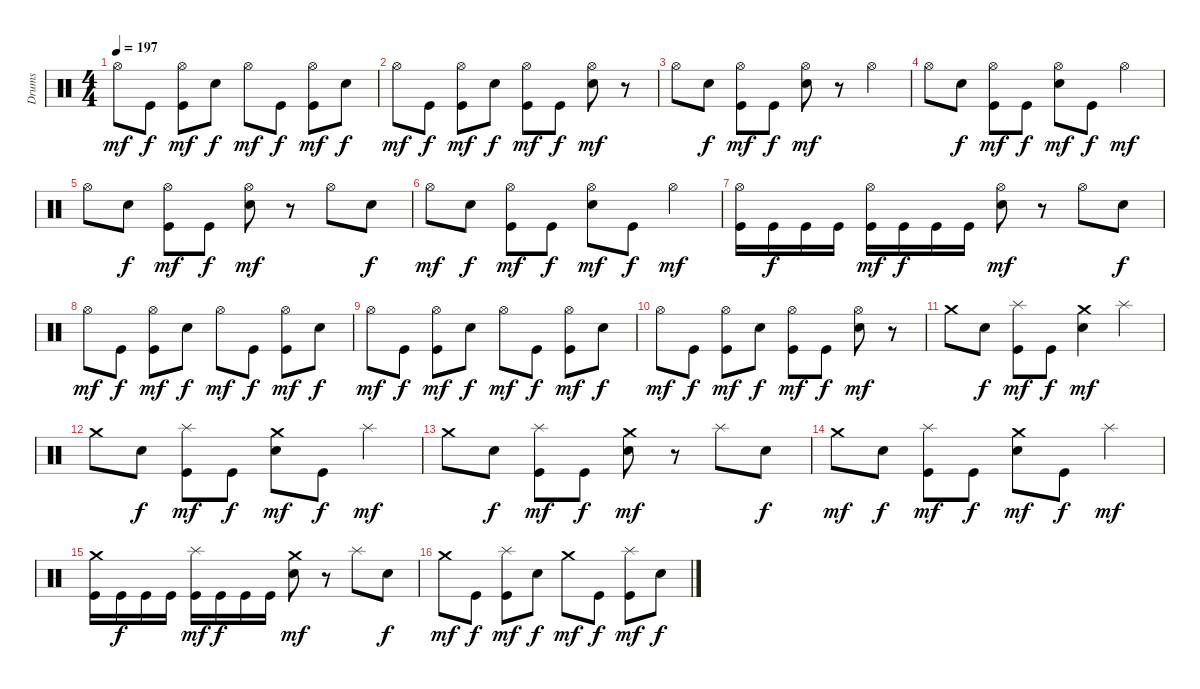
\track ("Drums" "Drums") {instrument percussion}
\staff {score}
\articulation defaults
\ts (4 4)
\tempo 197
\clef neutral
\ks c "Hi-Hat (open)".8{dy mf} "Kick (hit)".8{dy f}
("Hi-Hat (open)" "Kick (hit)").8{dy mf} "Electric Snare (hit)".8{dy f} "Hi-Hat (open)".8{dy mf} "Kick (hit)".8{dy f} ("Hi-Hat (open)" "Kick (hit)").8{dy mf} "Electric Snare (hit)".8{dy f} |
"Hi-Hat (open)".8{dy mf} "Kick (hit)".8{dy f} ("Hi-Hat (open)" "Kick (hit)").8{dy mf} "Electric Snare (hit)".8{dy f} ("Hi-Hat (open)" "Kick (hit)").8{dy mf} "Kick (hit)".8{dy f} ("Hi-Hat (open)" "Electric Snare (hit)").8{dy mf} r.8 |
"Hi-Hat (open)".8 "Electric Snare (hit)".8{dy f} ("Hi-Hat (open)" "Kick (hit)").8{dy mf} "Kick (hit)".8{dy f} ("Hi-Hat (open)" "Electric Snare (hit)").8{dy mf} r.8 "Hi-Hat (open)".4 |
"Hi-Hat (open)".8 "Electric Snare (hit)".8{dy f} ("Hi-Hat (open)" "Kick (hit)").8{dy mf} "Kick (hit)".8{dy f} ("Hi-Hat (open)" "Electric Snare (hit)").8{dy mf} "Kick (hit)".8{dy f} "Hi-Hat (open)".4{dy mf} |
"Hi-Hat (open)".8 "Electric Snare (hit)".8{dy f} ("Hi-Hat (open)" "Kick (hit)").8{dy mf} "Kick (hit)".8{dy f} ("Hi-Hat (open)" "Electric Snare (hit)").8{dy mf} r.8 "Hi-Hat (open)".8 "Electric Snare (hit)".8{dy f} |
"Hi-Hat (open)".8{dy mf} "Electric Snare (hit)".8{dy f} ("Hi-Hat (open)" "Kick (hit)").8{dy mf} "Kick (hit)".8{dy f} ("Hi-Hat (open)" "Electric Snare (hit)").8{dy mf} "Kick (hit)".8{dy f} "Hi-Hat (open)".4{dy mf} |
("Hi-Hat (open)" "Kick (hit)").16 "Kick (hit)".16{dy f} "Kick (hit)".16 "Kick (hit)".16 ("Hi-Hat (open)" "Kick (hit)").16{dy mf} "Kick (hit)".16{dy f} "Kick (hit)".16 "Kick (hit)".16 ("Hi-Hat (open)" "Electric Snare (hit)").8{dy mf} r.8 "Hi-Hat (open)".8 "Electric Snare (hit)".8{dy f} |
"Hi-Hat (open)".8{dy mf} "Kick (hit)".8{dy f} ("Hi-Hat (open)" "Kick (hit)").8{dy mf} "Electric Snare (hit)".8{dy f} "Hi-Hat (open)".8{dy mf} "Kick (hit)".8{dy f} ("Hi-Hat (open)" "Kick (hit)").8{dy mf} "Electric Snare (hit)".8{dy f} |
"Hi-Hat (open)".8{dy mf} "Kick (hit)".8{dy f} ("Hi-Hat (open)" "Kick (hit)").8{dy mf} "Electric Snare (hit)".8{dy f} "Hi-Hat (open)".8{dy mf} "Kick (hit)".8{dy f} ("Hi-Hat (open)" "Kick (hit)").8{dy mf} "Electric Snare (hit)".8{dy f} |
"Hi-Hat (open)".8{dy mf} "Kick (hit)".8{dy f} ("Hi-Hat (open)" "Kick (hit)").8{dy mf} "Electric Snare (hit)".8{dy f} ("Hi-Hat (open)" "Kick (hit)").8{dy mf} "Kick (hit)".8{dy f} ("Hi-Hat (open)" "Electric Snare (hit)").8{dy mf} r.8 |
"Crash medium (hit)".8 "Electric Snare (hit)".8{dy f} ("Splash (hit)" "Kick (hit)").8{dy mf} "Kick (hit)".8{dy f} ("Crash medium (hit)" "Electric Snare (hit)").4{dy mf} "Splash (hit)".4 |
"Crash medium (hit)".8 "Electric Snare (hit)".8{dy f} ("Splash (hit)" "Kick (hit)").8{dy mf} "Kick (hit)".8{dy f} ("Crash medium (hit)" "Electric Snare (hit)").8{dy mf} "Kick (hit)".8{dy f} "Splash (hit)".4{dy mf} |
"Crash medium (hit)".8 "Electric Snare (hit)".8{dy f} ("Splash (hit)" "Kick (hit)").8{dy mf} "Kick (hit)".8{dy f} ("Crash medium (hit)" "Electric Snare (hit)").8{dy mf} r.8 "Splash (hit)".8 "Electric Snare (hit)".8{dy f} |
"Crash medium (hit)".8{dy mf} "Electric Snare (hit)".8{dy f} ("Splash (hit)" "Kick (hit)").8{dy mf} "Kick (hit)".8{dy f} ("Crash medium (hit)" "Electric Snare (hit)").8{dy mf} "Kick (hit)".8{dy f} "Splash (hit)".4{dy mf} |
("Crash medium (hit)" "Kick (hit)").16 "Kick (hit)".16{dy f} "Kick (hit)".16 "Kick (hit)".16 ("Splash (hit)" "Kick (hit)").16{dy mf} "Kick (hit)".16{dy f} "Kick (hit)".16 "Kick (hit)".16 ("Crash medium (hit)" "Electric Snare (hit)").8{dy mf} r.8 "Splash (hit)".8 "Electric Snare (hit)".8{dy f} |
"Crash medium (hit)".8{dy mf} "Kick (hit)".8{dy f} ("Splash (hit)" "Kick (hit)").8{dy mf} "Electric Snare (hit)".8{dy f} "Crash medium (hit)".8{dy mf} "Kick (hit)".8{dy f} ("Splash (hit)" "Kick (hit)").8{dy mf} "Electric Snare (hit)".8{dy f}
